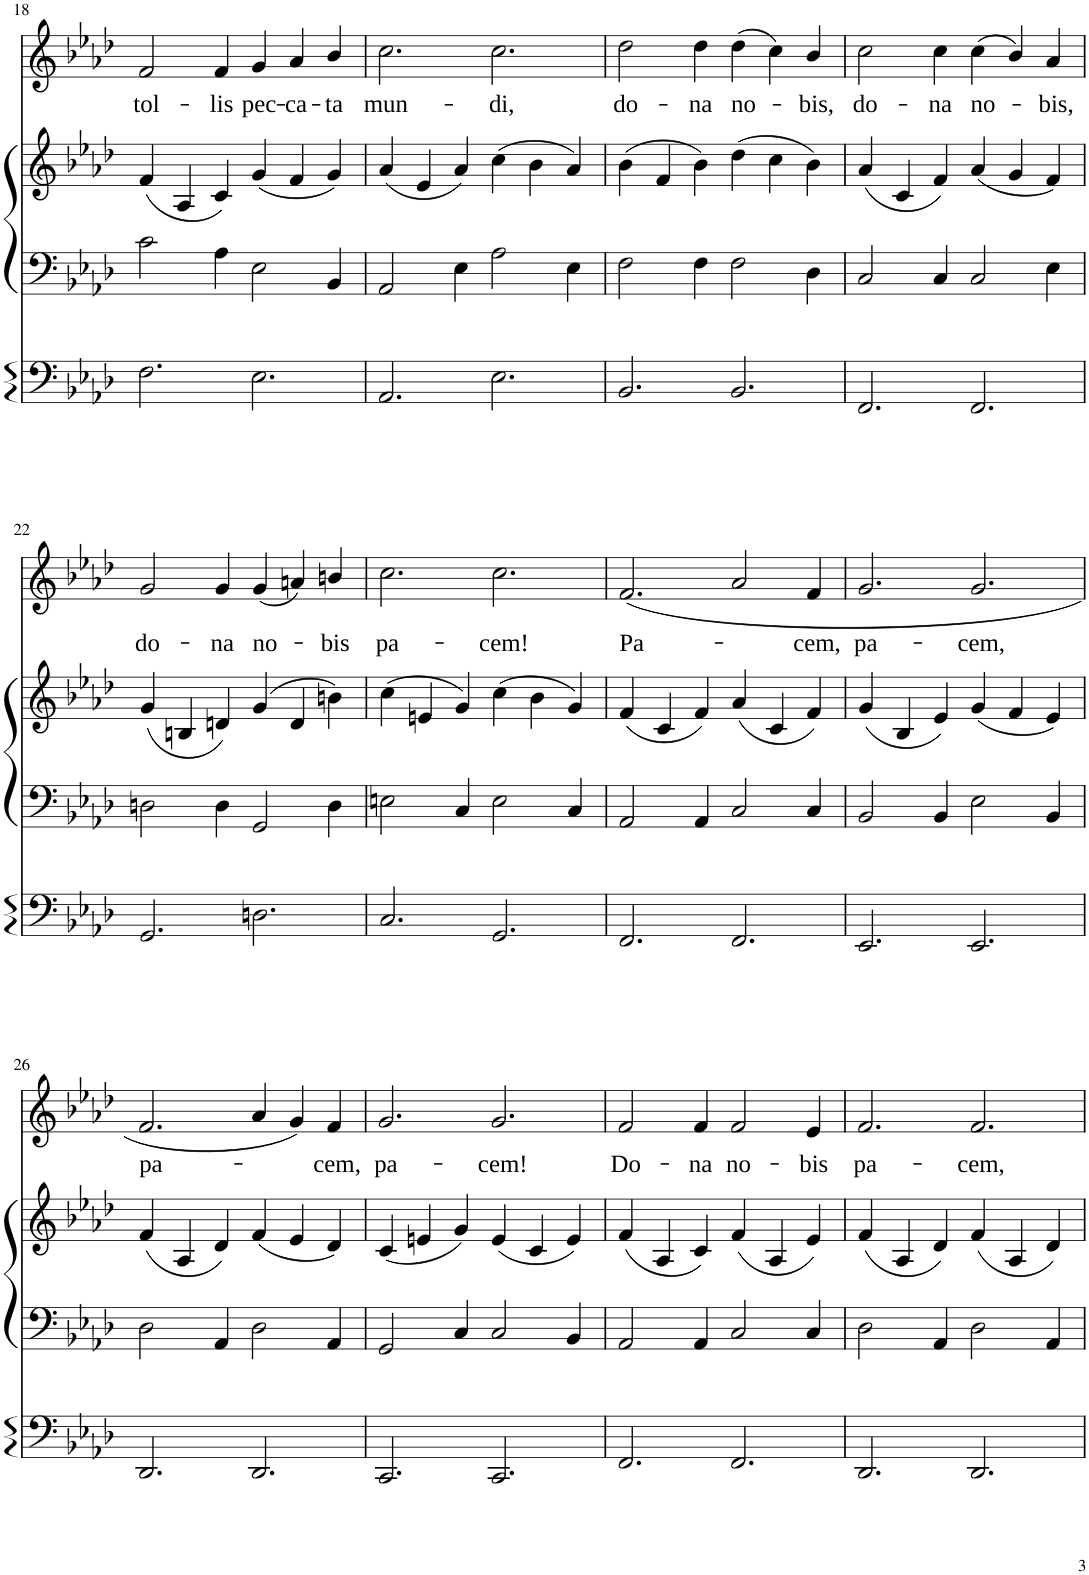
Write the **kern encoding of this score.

**kern	**kern	**kern	**kern	**text
*part3	*part2	*part2	*part1	*part1
*staff4	*staff3	*staff2	*staff1	*staff1
*I"Ped.	*I"Organ	*	*I"Voice	*
!!LO:PB:g=z
*clefF4	*clefF4	*clefG2	*clefG2	*
*k[b-e-a-d-]	*k[b-e-a-d-]	*k[b-e-a-d-]	*k[b-e-a-d-]	*
*M6/4	*M6/4	*M6/4	*M6/4	*
=18	=18	=18	=18	=18
!	!	!	!	!LO:LY:b
2.F\	2c\	(4f/	2f/	tol-
.	.	4A-/	.	.
!	!	!	!	!LO:LY:b
.	4A-\	4c/)	4f/	-lis
!	!	!	!	!LO:LY:b
2.E-\	2E-\	(4g/	4g/	pec-
!	!	!	!	!LO:LY:b
.	.	4f/	4a-/	-ca-
!	!	!	!	!LO:LY:b
.	4BB-/	4g/)	4b-/	-ta
=19	=19	=19	=19	=19
!	!	!	!	!LO:LY:b
2.AA-/	2AA-/	(4a-/	2.cc\	mun-
.	.	4e-/	.	.
.	4E-\	4a-/)	.	.
!	!	!	!	!LO:LY:b
2.E-\	2A-\	(4cc\	2.cc\	-di,
.	.	4b-\	.	.
.	4E-\	4a-/)	.	.
=20	=20	=20	=20	=20
!	!	!	!	!LO:LY:b
2.BB-/	2F\	(4b-\	2dd-\	do-
.	.	4f/	.	.
!	!	!	!	!LO:LY:b
.	4F\	4b-\)	4dd-\	-na
!	!	!	!	!LO:LY:b
2.BB-/	2F\	(4dd-\	(4dd-\	no-
.	.	4cc\	4cc\)	.
!	!	!	!	!LO:LY:b
.	4D-\	4b-\)	4b-/	-bis,
=21	=21	=21	=21	=21
!	!	!	!	!LO:LY:b
2.FF/	2C/	(4a-/	2cc\	do-
.	.	4c/	.	.
!	!	!	!	!LO:LY:b
.	4C/	4f/)	4cc\	-na
!	!	!	!	!LO:LY:b
2.FF/	2C/	(4a-/	(4cc\	no-
.	.	4g/	4b-/)	.
!	!	!	!	!LO:LY:b
.	4E-\	4f/)	4a-/	-bis,
!!LO:LB:g=z
=22	=22	=22	=22	=22
!	!	!	!	!LO:LY:b
2.GG/	2Dn\	(4g/	2g/	do-
.	.	4Bn/	.	.
!	!	!	!	!LO:LY:b
.	4D\	4dn/)	4g/	-na
!	!	!	!	!LO:LY:b
2.Dn\	2GG/	(4g/	(4g/	no-
.	.	4d/	4an/)	.
!	!	!	!	!LO:LY:b
.	4D\	4bn\)	4bn/	-bis
=23	=23	=23	=23	=23
!	!	!	!	!LO:LY:b
2.C/	2En\	(4cc\	2.cc\	pa-
.	.	4en/	.	.
.	4C/	4g/)	.	.
!	!	!	!	!LO:LY:b
2.GG/	2E\	(4cc\	2.cc\	-cem!
.	.	4b-\	.	.
.	4C/	4g/)	.	.
=24	=24	=24	=24	=24
!	!	!	!	!LO:LY:b
2.FF/	2AA-/	(4f/	(2.f/	Pa-
.	.	4c/	.	.
.	4AA-/	4f/)	.	.
2.FF/	2C/	(4a-/	2a-/	.
.	.	4c/	.	.
!	!	!	!	!LO:LY:b
.	4C/	4f/)	4f/	-cem,
=25	=25	=25	=25	=25
!	!	!	!	!LO:LY:b
2.EE-/	2BB-/	(4g/	2.g/	pa-
.	.	4B-/	.	.
.	4BB-/	4e-/)	.	.
!	!	!	!	!LO:LY:b
2.EE-/	2E-\	(4g/	2.g/	-cem,
.	.	4f/	.	.
.	4BB-/	4e-/)	.	.
!!LO:LB:g=z
=26	=26	=26	=26	=26
!	!	!	!	!LO:LY:b
2.DD-/	2D-\	(4f/	2.f/	pa-
.	.	4A-/	.	.
.	4AA-/	4d-/)	.	.
2.DD-/	2D-\	(4f/	4a-/	.
.	.	4e-/	4g/)	.
!	!	!	!	!LO:LY:b
.	4AA-/	4d-/)	4f/	-cem,
=27	=27	=27	=27	=27
!	!	!	!	!LO:LY:b
2.CC/	2GG/	(4c/	2.g/	pa-
.	.	4en/	.	.
.	4C/	4g/)	.	.
!	!	!	!	!LO:LY:b
2.CC/	2C/	(4e/	2.g/	-cem!
.	.	4c/	.	.
.	4BB-/	4e/)	.	.
=28	=28	=28	=28	=28
!	!	!	!	!LO:LY:b
2.FF/	2AA-/	(4f/	2f/	Do-
.	.	4A-/	.	.
!	!	!	!	!LO:LY:b
.	4AA-/	4c/)	4f/	-na
!	!	!	!	!LO:LY:b
2.FF/	2C/	(4f/	2f/	no-
.	.	4A-/	.	.
!	!	!	!	!LO:LY:b
.	4C/	4e-/)	4e-/	-bis
=29	=29	=29	=29	=29
!	!	!	!	!LO:LY:b
2.DD-/	2D-\	(4f/	2.f/	pa-
.	.	4A-/	.	.
.	4AA-/	4d-/)	.	.
!	!	!	!	!LO:LY:b
2.DD-/	2D-\	(4f/	2.f/	-cem,
.	.	4A-/	.	.
.	4AA-/	4d-/)	.	.
=	=	=	=	=
*-	*-	*-	*-	*-
